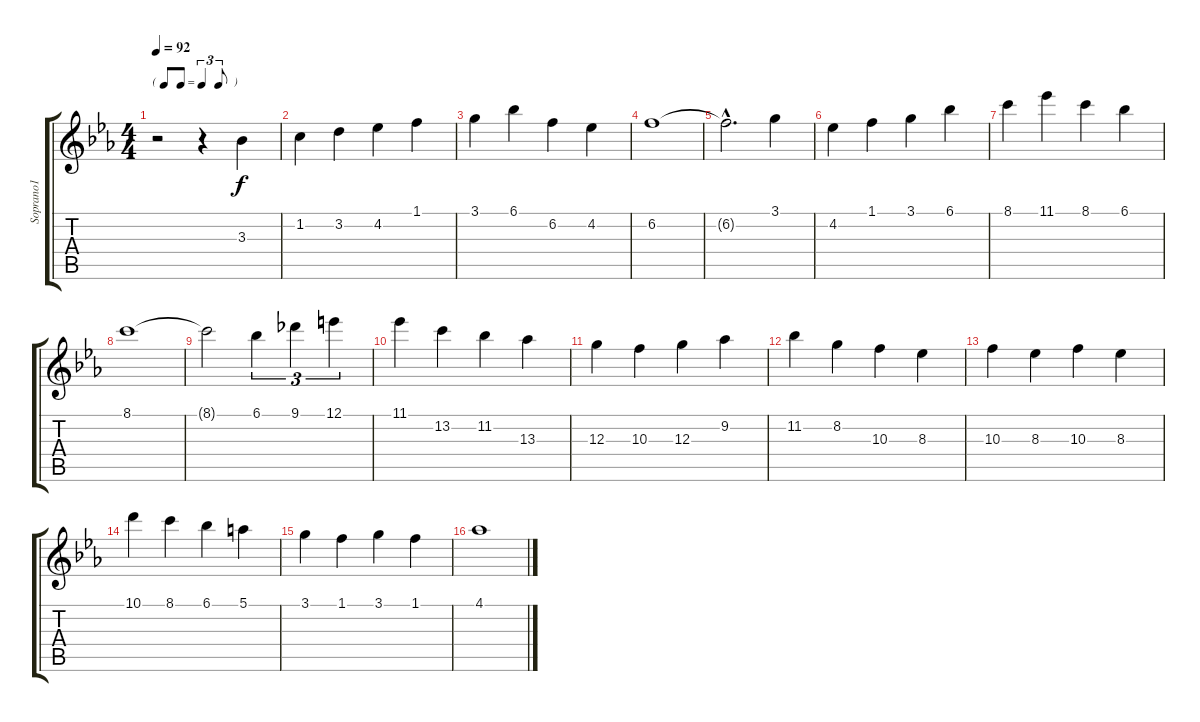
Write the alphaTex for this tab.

\track ("Soprano1" "Soprano1") {instrument acousticguitarnylon}
\staff {score tabs}
\tuning (E4 B3 G3 D3 A2 E2) {hide}
\ts (4 4)
\tf triplet8th
\tempo 92
\clef g2
\ks eb
r.2{dy f instrument acousticguitarnylon} r.4 3.3.4 |
1.2.4 3.2.4 4.2.4 1.1.4 |
3.1.4 6.1.4 6.2.4 4.2.4 |
6.2.1 |
6.2{hac t}.2{d} 3.1.4 |
4.2.4 1.1.4 3.1.4 6.1.4 |
8.1.4 11.1.4 8.1.4 6.1.4 |
8.1.1 |
8.1{t}.2 6.1.4{tu (3 2)} 9.1.4{tu (3 2)} 12.1.4{tu (3 2)} |
11.1.4 13.2.4 11.2.4 13.3.4 |
12.3.4 10.3.4 12.3.4 9.2.4 |
11.2.4 8.2.4 10.3.4 8.3.4 |
10.3.4 8.3.4 10.3.4 8.3.4 |
10.1.4 8.1.4 6.1.4 5.1.4 |
3.1.4 1.1.4 3.1.4 1.1.4 |
4.1.1
